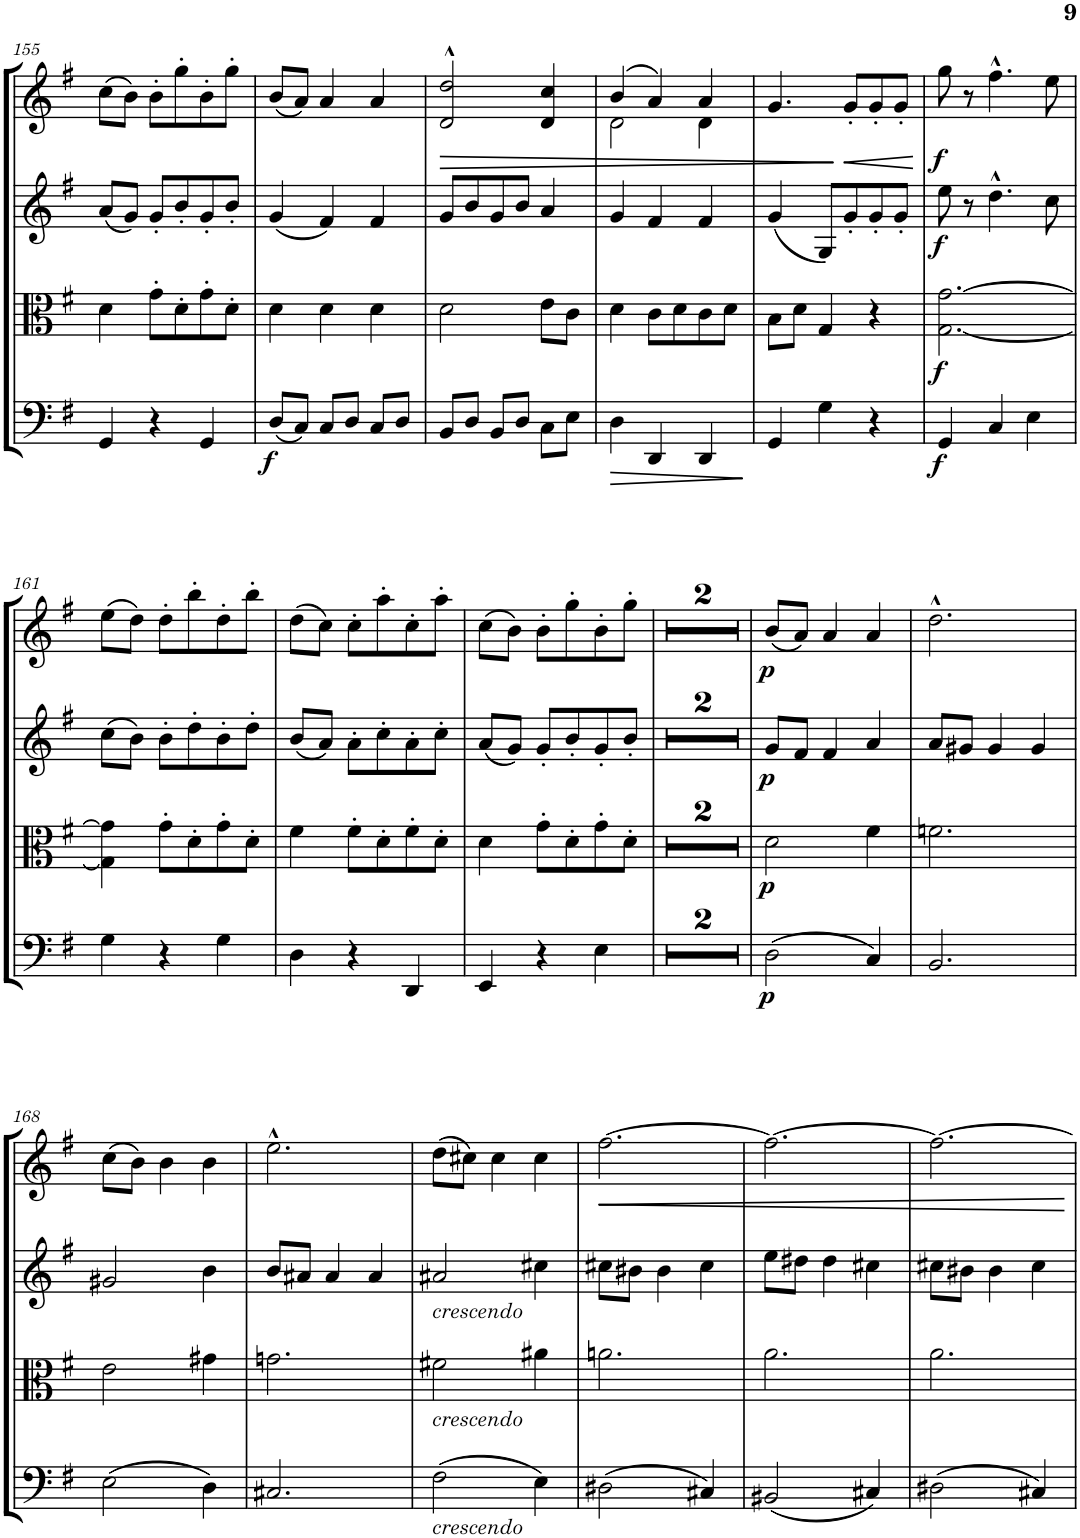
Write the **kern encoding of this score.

**kern	**dynam	**kern	**dynam	**kern	**dynam	**kern	**dynam
*part4	*part4	*part3	*part3	*part2	*part2	*part1	*part1
*staff4	*staff4	*staff3	*staff3	*staff2	*staff2	*staff1	*staff1
*I"Violoncello	*	*I"Viola	*	*I"Violin II	*	*I"Violin I	*
*I'Vc	*	*I'Vla	*	*I'Vln	*	*I'Vln	*
!!LO:PB:g=z
*clefF4	*	*clefC3	*	*clefG2	*	*clefG2	*
*k[f#]	*	*k[f#]	*	*k[f#]	*	*k[f#]	*
*M3/4	*	*M3/4	*	*M3/4	*	*M3/4	*
=155	=155	=155	=155	=155	=155	=155	=155
4GG/	.	4d\	.	(8a/L	.	(8cc\L	.
.	.	.	.	8g/J)	.	8b\J)	.
4r	.	8g'\L	.	8g'/L	.	8b'\L	.
.	.	8d'\	.	8b'/	.	8gg'\	.
4GG/	.	8g'\	.	8g'/	.	8b'\	.
.	.	8d'\J	.	8b'/J	.	8gg'\J	.
=156	=156	=156	=156	=156	=156	=156	=156
!	!LO:DY:b	!	!	!	!	!	!
(8D/L	f	4d\	.	(4g/	.	(8b/L	.
8C/J)	.	.	.	.	.	8a/J)	.
8C/L	.	4d\	.	4f#/)	.	4a/	.
8D/J	.	.	.	.	.	.	.
8C/L	.	4d\	.	4f#/	.	4a/	.
8D/J	.	.	.	.	.	.	.
=157	=157	=157	=157	=157	=157	=157	=157
!	!	!	!	!	!	!	!LO:HP:b
8BB/L	.	2d\	.	8g/L	.	2d/^^ 2dd/^^	>
8D/J	.	.	.	8b/	.	.	.
8BB/L	.	.	.	8g/	.	.	.
8D/J	.	.	.	8b/J	.	.	.
8C\L	.	8e\L	.	4a/	.	4d/ 4cc/	.
8E\J	.	8c\J	.	.	.	.	.
=158	=158	=158	=158	=158	=158	=158	=158
!	!LO:HP:b	!	!	!	!	!	!
*	*	*	*	*	*	*^	*
4D\	>	4d\	.	4g/	.	(4b/	2d\	.
4DD/	.	8c\L	.	4f#/	.	4a/)	.	.
.	.	8d\	.	.	.	.	.	.
4DD/	.	8c\	.	4f#/	.	4a/	4d\	.
.	.	8d\J	.	.	.	.	.	.
*	*	*	*	*	*	*v	*v	*
.	]	.	.	.	.	.	.
=159	=159	=159	=159	=159	=159	=159	=159
4GG/	.	8B\L	.	(4g/	.	4.g/	.
.	.	8d\J	.	.	.	.	.
4G\	.	4G/	.	8G/L)	.	.	.
!	!	!	!	!	!	!	!LO:HP:n=1:b
.	.	.	.	8g'/	.	8g'/L	] <
4r	.	4r	.	8g'/	.	8g'/	.
.	.	.	.	8g'/J	.	8g'/J	.
.	.	.	.	.	.	.	[
=160	=160	=160	=160	=160	=160	=160	=160
!	!LO:DY:b	!	!LO:DY:b	!	!LO:DY:b	!	!LO:DY:b
4GG/	f	[2.G\ [2.g\	f	8ee\	f	8gg\	f
.	.	.	.	8r	.	8r	.
4C/	.	.	.	4.dd^^\	.	4.ff#^^\	.
4E\	.	.	.	.	.	.	.
.	.	.	.	8cc\	.	8ee\	.
!!LO:LB:g=z
=161	=161	=161	=161	=161	=161	=161	=161
4G\	.	4G\] 4g\]	.	(8cc\L	.	(8ee\L	.
.	.	.	.	8b\J)	.	8dd\J)	.
4r	.	8g'\L	.	8b'\L	.	8dd'\L	.
.	.	8d'\	.	8dd'\	.	8bb'\	.
4G\	.	8g'\	.	8b'\	.	8dd'\	.
.	.	8d'\J	.	8dd'\J	.	8bb'\J	.
=162	=162	=162	=162	=162	=162	=162	=162
4D\	.	4f#\	.	(8b/L	.	(8dd\L	.
.	.	.	.	8a/J)	.	8cc\J)	.
4r	.	8f#'\L	.	8a'\L	.	8cc'\L	.
.	.	8d'\	.	8cc'\	.	8aa'\	.
4DD/	.	8f#'\	.	8a'\	.	8cc'\	.
.	.	8d'\J	.	8cc'\J	.	8aa'\J	.
=163	=163	=163	=163	=163	=163	=163	=163
4EE/	.	4d\	.	(8a/L	.	(8cc\L	.
.	.	.	.	8g/J)	.	8b\J)	.
4r	.	8g'\L	.	8g'/L	.	8b'\L	.
.	.	8d'\	.	8b'/	.	8gg'\	.
4E\	.	8g'\	.	8g'/	.	8b'\	.
.	.	8d'\J	.	8b'/J	.	8gg'\J	.
=164	=164	=164	=164	=164	=164	=164	=164
2.r	.	2.r	.	2.r	.	2.r	.
=165	=165	=165	=165	=165	=165	=165	=165
2.r	.	2.r	.	2.r	.	2.r	.
=166	=166	=166	=166	=166	=166	=166	=166
!	!LO:DY:b	!	!LO:DY:b	!	!LO:DY:b	!	!LO:DY:b
(2D\	p	2d\	p	8g/L	p	(8b/L	p
.	.	.	.	8f#/J	.	8a/J)	.
.	.	.	.	4f#/	.	4a/	.
4C/)	.	4f#\	.	4a/	.	4a/	.
=167	=167	=167	=167	=167	=167	=167	=167
2.BB/	.	2.fn\	.	8a/L	.	2.dd^^\	.
.	.	.	.	8g#X/J	.	.	.
.	.	.	.	4g#/	.	.	.
.	.	.	.	4g#/	.	.	.
!!LO:LB:g=z
=168	=168	=168	=168	=168	=168	=168	=168
(2E\	.	2e\	.	2g#X/	.	(8cc\L	.
.	.	.	.	.	.	8b\J)	.
.	.	.	.	.	.	4b\	.
4D\)	.	4g#X\	.	4b\	.	4b\	.
=169	=169	=169	=169	=169	=169	=169	=169
2.C#X/	.	2.gn\	.	8b/L	.	2.ee^^\	.
.	.	.	.	8a#X/J	.	.	.
.	.	.	.	4a#/	.	.	.
.	.	.	.	4a#/	.	.	.
=170	=170	=170	=170	=170	=170	=170	=170
!	!	!	!	!LO:TX:b:i:t=crescendo	!	!	!
!	!	!LO:TX:b:i:t=crescendo	!	!	!	!	!
!LO:TX:b:i:t=crescendo	!	!	!	!	!	!	!
(2F#\	.	2f#X\	.	2a#X/	.	(8dd\L	.
.	.	.	.	.	.	8cc#X\J)	.
.	.	.	.	.	.	4cc#\	.
4E\)	.	4a#X\	.	4cc#X\	.	4cc#\	.
=171	=171	=171	=171	=171	=171	=171	=171
(2D#X\	.	2.an\	.	8cc#X\L	.	[2.ff#\	.
.	.	.	.	8b#X\J	.	.	.
.	.	.	.	4b#\	.	.	.
4C#X/)	.	.	.	4cc#\	.	.	.
=172	=172	=172	=172	=172	=172	=172	=172
(2BB#X/	.	2.a\	.	8ee\L	.	2.ff#\_	.
.	.	.	.	8dd#X\J	.	.	.
.	.	.	.	4dd#\	.	.	.
4C#X/)	.	.	.	4cc#X\	.	.	.
=	=	=	=	=	=	=	=
*-	*-	*-	*-	*-	*-	*-	*-
